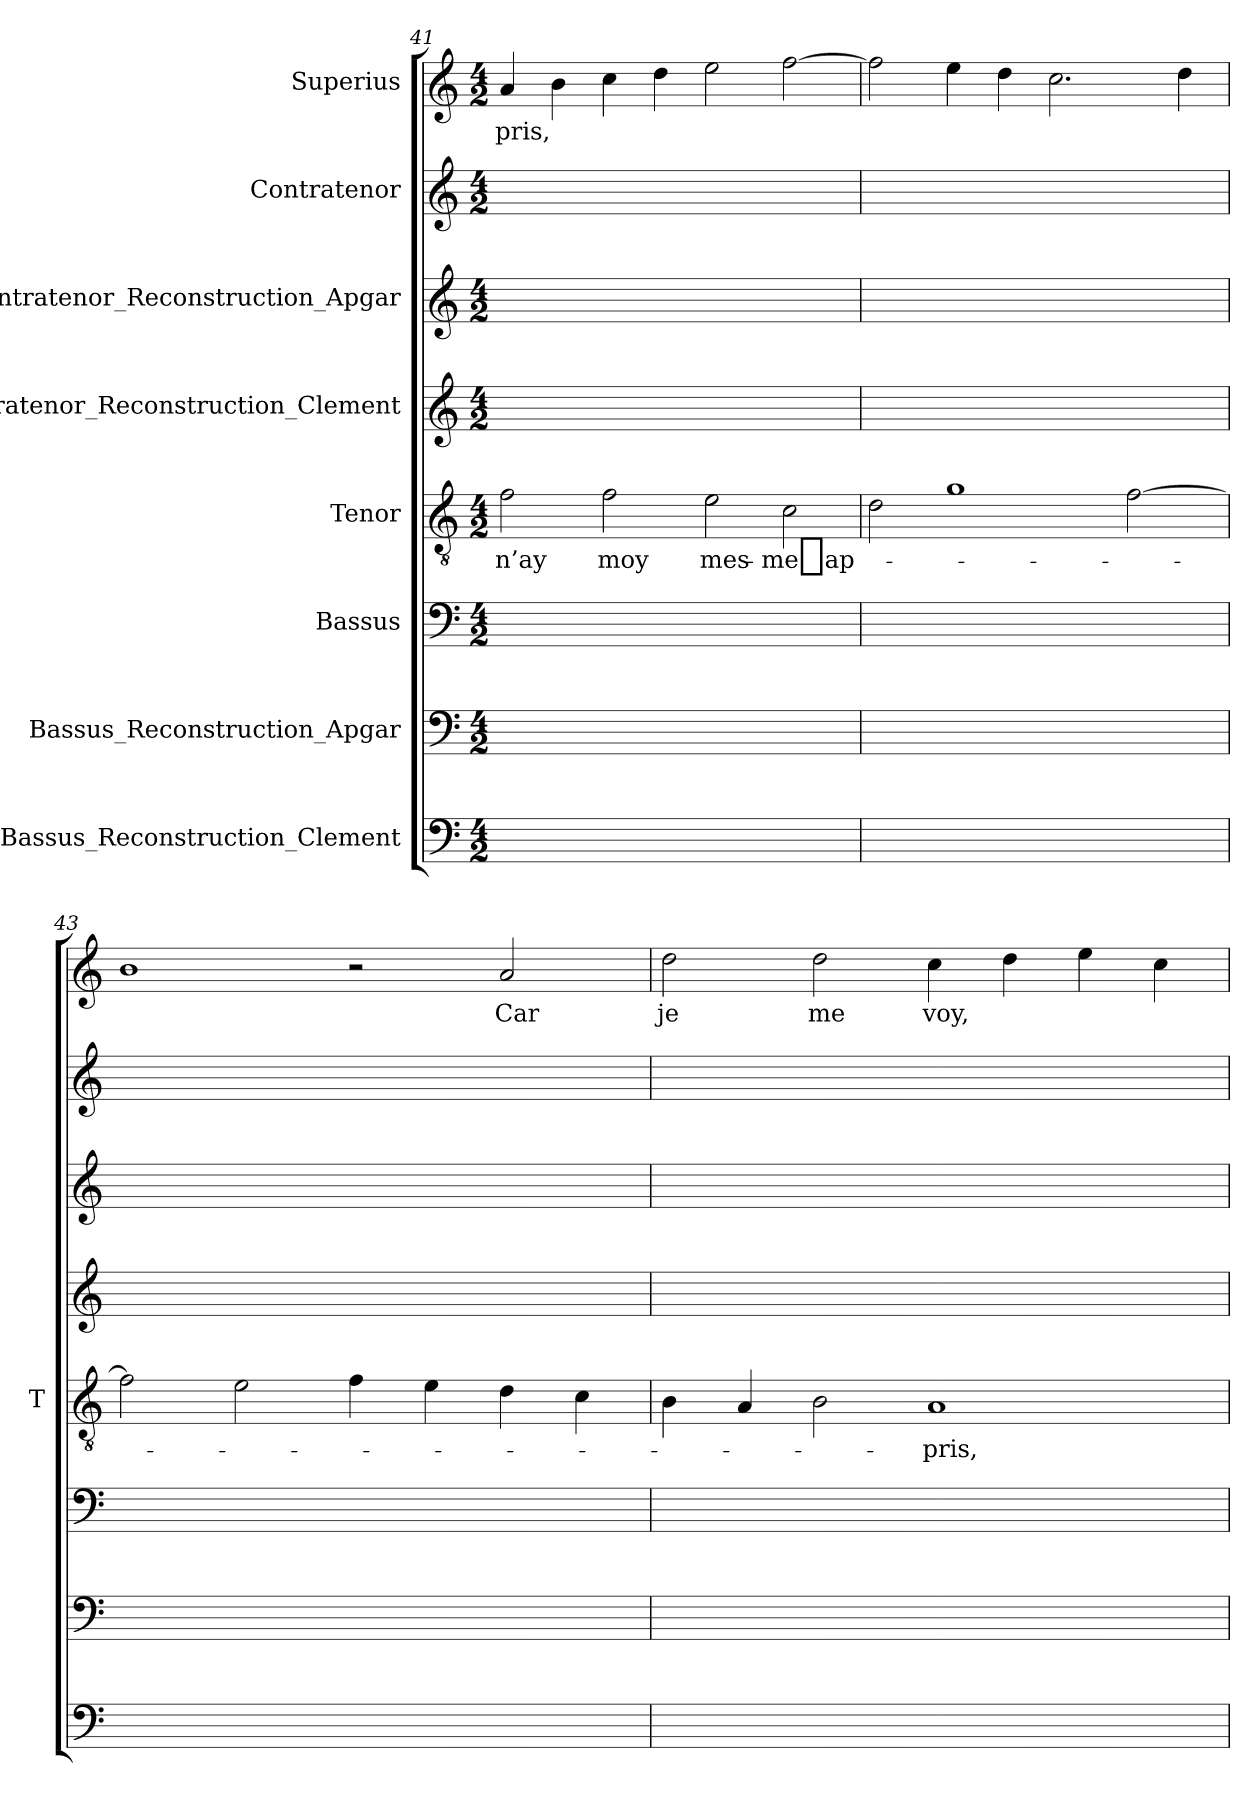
**kern	**kern	**kern	**kern	**text	**kern	**kern	**kern	**kern	**text
*part8	*part7	*part6	*part5	*part5	*part4	*part3	*part2	*part1	*part1
*staff8	*staff7	*staff6	*staff5	*staff5	*staff4	*staff3	*staff2	*staff1	*staff1
*I"Bassus_Reconstruction_Clement	*I"Bassus_Reconstruction_Apgar	*I"Bassus	*I"Tenor	*	*I"Contratenor_Reconstruction_Clement	*I"Contratenor_Reconstruction_Apgar	*I"Contratenor	*I"Superius	*
*	*	*	*I'T	*	*	*	*	*	*
*clefF4	*clefF4	*clefF4	*clefGv2	*	*clefG2	*clefG2	*clefG2	*clefG2	*
*k[]	*k[]	*k[]	*k[]	*	*k[]	*k[]	*k[]	*k[]	*
*M4/2	*M4/2	*M4/2	*M4/2	*	*M4/2	*M4/2	*M4/2	*M4/2	*
=41	=41	=41	=41	=41	=41	=41	=41	=41	=41
0ryy	0ryy	0ryy	2f	-n’ay	0ryy	0ryy	0ryy	4a	-pris,
.	.	.	.	.	.	.	.	4b	.
.	.	.	2f	-moy	.	.	.	4cc	.
.	.	.	.	.	.	.	.	4dd	.
.	.	.	2e	mes-	.	.	.	2ee	.
.	.	.	2c	me_ap-	.	.	.	[2ff	.
=42	=42	=42	=42	=42	=42	=42	=42	=42	=42
0ryy	0ryy	0ryy	2d	.	0ryy	0ryy	0ryy	2ff]	.
.	.	.	1g	.	.	.	.	4ee	.
.	.	.	.	.	.	.	.	4dd	.
.	.	.	.	.	.	.	.	2.cc	.
.	.	.	[2f	.	.	.	.	.	.
.	.	.	.	.	.	.	.	4dd	.
=43	=43	=43	=43	=43	=43	=43	=43	=43	=43
0ryy	0ryy	0ryy	2f]	.	0ryy	0ryy	0ryy	1b	.
.	.	.	2e	.	.	.	.	.	.
.	.	.	4f	.	.	.	.	2r	.
.	.	.	4e	.	.	.	.	.	.
.	.	.	4d	.	.	.	.	2a	-Car
.	.	.	4c	.	.	.	.	.	.
=44	=44	=44	=44	=44	=44	=44	=44	=44	=44
0ryy	0ryy	0ryy	4B	.	0ryy	0ryy	0ryy	2dd	-je
.	.	.	4A	.	.	.	.	.	.
.	.	.	2B	.	.	.	.	2dd	-me
.	.	.	1A	-pris,	.	.	.	4cc	-voy,
.	.	.	.	.	.	.	.	4dd	.
.	.	.	.	.	.	.	.	4ee	.
.	.	.	.	.	.	.	.	4cc	.
=	=	=	=	=	=	=	=	=	=
*-	*-	*-	*-	*-	*-	*-	*-	*-	*-
